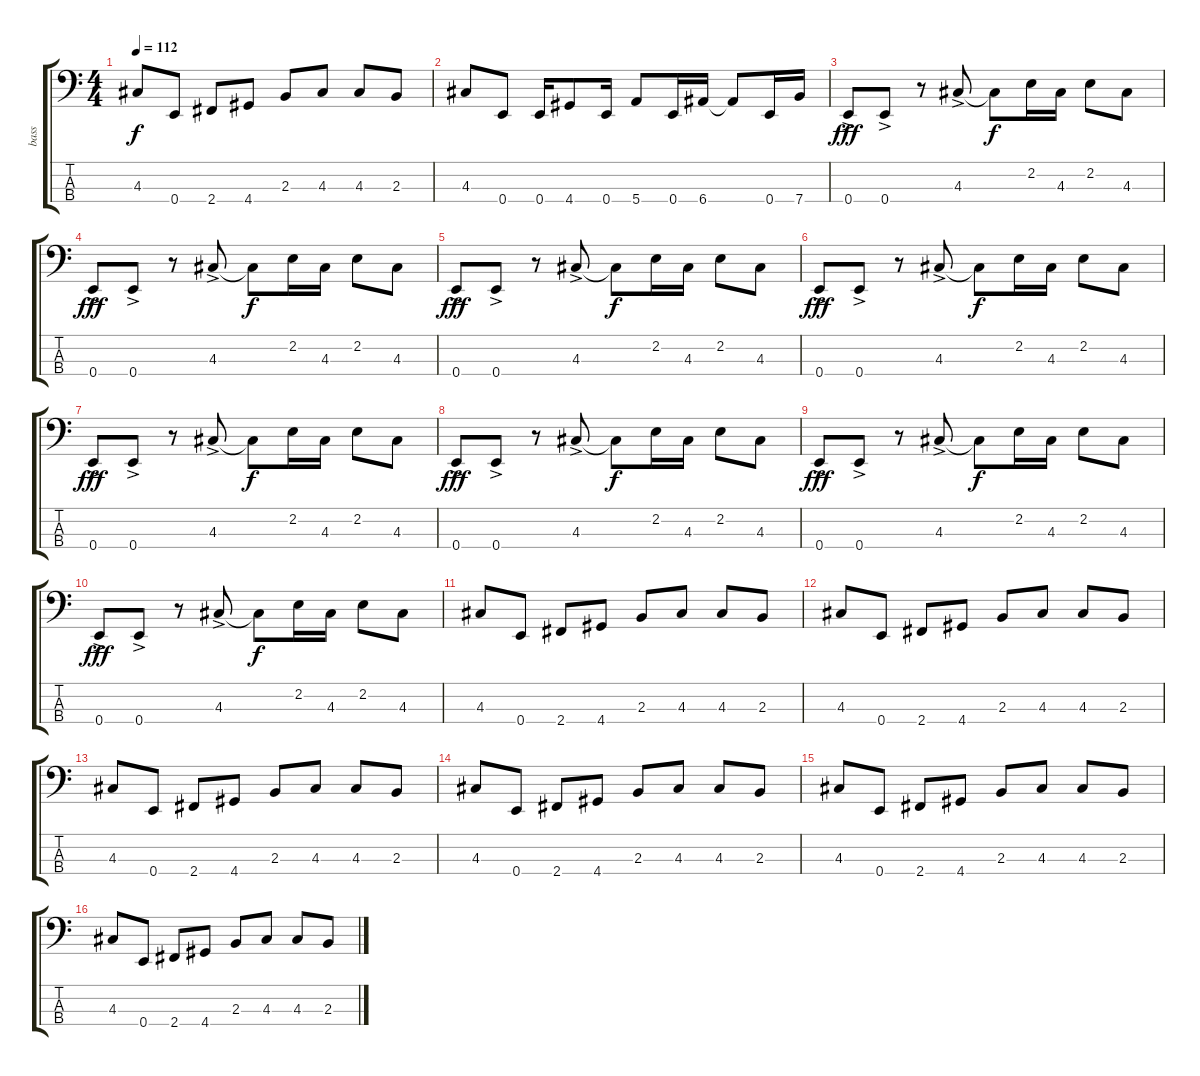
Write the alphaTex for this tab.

\track ("bass" "bass") {instrument electricbassfinger}
\staff {score tabs}
\tuning (G2 D2 A1 E1) {hide}
\ts (4 4)
\tempo 112
\clef f4
\ks c
4.3.8{dy f} 0.4.8 2.4.8 4.4.8 2.3.8 4.3.8 4.3.8 2.3.8 |
4.3.8 0.4.8 0.4.16 4.4.8 0.4.16 5.4.8 0.4.16 6.4.16 6.4{t}.8 0.4.16 7.4.16 |
0.4{ac}.8{dy fff} 0.4{ac}.8 r.8 4.3{ac}.8 4.3{t}.8{dy f} 2.2.16 4.3.16 2.2.8 4.3.8 |
0.4{ac}.8{dy fff} 0.4{ac}.8 r.8 4.3{ac}.8 4.3{t}.8{dy f} 2.2.16 4.3.16 2.2.8 4.3.8 |
0.4{ac}.8{dy fff} 0.4{ac}.8 r.8 4.3{ac}.8 4.3{t}.8{dy f} 2.2.16 4.3.16 2.2.8 4.3.8 |
0.4{ac}.8{dy fff} 0.4{ac}.8 r.8 4.3{ac}.8 4.3{t}.8{dy f} 2.2.16 4.3.16 2.2.8 4.3.8 |
0.4{ac}.8{dy fff} 0.4{ac}.8 r.8 4.3{ac}.8 4.3{t}.8{dy f} 2.2.16 4.3.16 2.2.8 4.3.8 |
0.4{ac}.8{dy fff} 0.4{ac}.8 r.8 4.3{ac}.8 4.3{t}.8{dy f} 2.2.16 4.3.16 2.2.8 4.3.8 |
0.4{ac}.8{dy fff} 0.4{ac}.8 r.8 4.3{ac}.8 4.3{t}.8{dy f} 2.2.16 4.3.16 2.2.8 4.3.8 |
0.4{ac}.8{dy fff} 0.4{ac}.8 r.8 4.3{ac}.8 4.3{t}.8{dy f} 2.2.16 4.3.16 2.2.8 4.3.8 |
4.3.8 0.4.8 2.4.8 4.4.8 2.3.8 4.3.8 4.3.8 2.3.8 |
4.3.8 0.4.8 2.4.8 4.4.8 2.3.8 4.3.8 4.3.8 2.3.8 |
4.3.8 0.4.8 2.4.8 4.4.8 2.3.8 4.3.8 4.3.8 2.3.8 |
4.3.8 0.4.8 2.4.8 4.4.8 2.3.8 4.3.8 4.3.8 2.3.8 |
4.3.8 0.4.8 2.4.8 4.4.8 2.3.8 4.3.8 4.3.8 2.3.8 |
4.3.8 0.4.8 2.4.8 4.4.8 2.3.8 4.3.8 4.3.8 2.3.8
